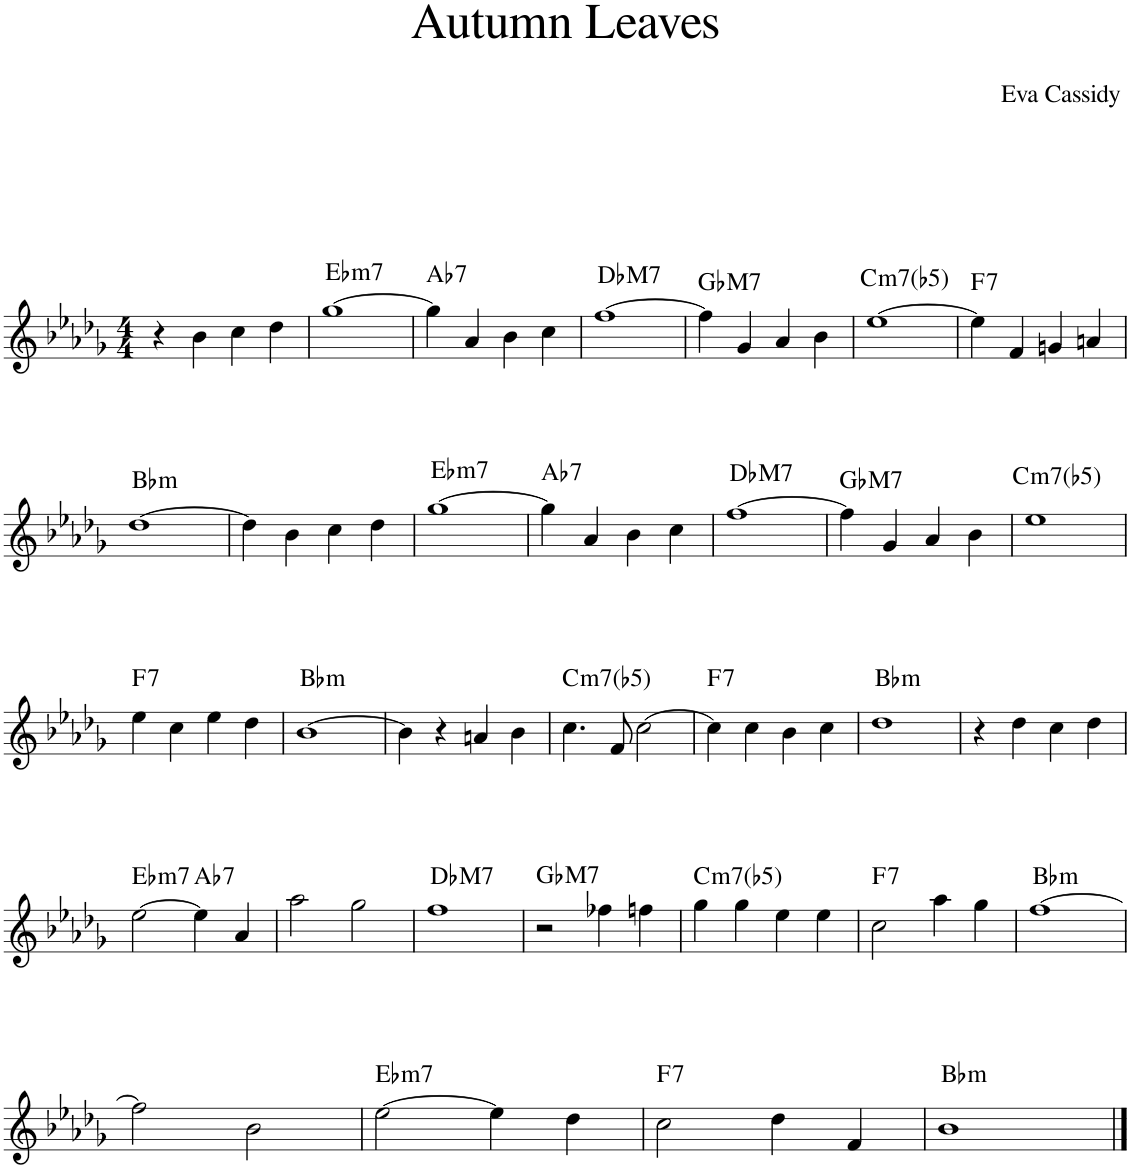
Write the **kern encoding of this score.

**kern	**harte
*part1	*part1
*staff1	*
*I"Piano	*
*I'Pno.	*
*clefG2	*
*k[b-e-a-d-g-]	*
*M4/4	*
=1	=1
4r	.
4b-\	.
4cc\	.
4dd-\	.
=2	=2
!	!LO:H:kt=m7
[1gg-	Eb:min7
=3	=3
!	!LO:H:kt=7
4gg-\]	Ab:7
4a-/	.
4b-\	.
4cc\	.
=4	=4
!	!LO:H:kt=M7
[1ff	Db:maj7
=5	=5
!	!LO:H:kt=M7
4ff\]	Gb:maj7
4g-/	.
4a-/	.
4b-\	.
=6	=6
!	!LO:H:kt=m7(b5)
[1ee-	C:hdim7
=7	=7
!	!LO:H:kt=7
4ee-\]	F:7
4f/	.
4gn/	.
4an/	.
!!LO:LB:g=z
=8	=8
!	!LO:H:kt=m
[1dd-	Bb:min
=9	=9
4dd-\]	.
4b-\	.
4cc\	.
4dd-\	.
=10	=10
!	!LO:H:kt=m7
[1gg-	Eb:min7
=11	=11
!	!LO:H:kt=7
4gg-\]	Ab:7
4a-/	.
4b-\	.
4cc\	.
=12	=12
!	!LO:H:kt=M7
[1ff	Db:maj7
=13	=13
!	!LO:H:kt=M7
4ff\]	Gb:maj7
4g-/	.
4a-/	.
4b-\	.
=14	=14
!	!LO:H:kt=m7(b5)
1ee-	C:hdim7
!!LO:LB:g=z
=15	=15
!	!LO:H:kt=7
4ee-\	F:7
4cc\	.
4ee-\	.
4dd-\	.
=16	=16
!	!LO:H:kt=m
[1b-	Bb:min
=17	=17
4b-\]	.
4r	.
4an/	.
4b-\	.
=18	=18
!	!LO:H:kt=m7(b5)
4.cc\	C:hdim7
8f/	.
[2cc\	.
=19	=19
!	!LO:H:kt=7
4cc\]	F:7
4cc\	.
4b-\	.
4cc\	.
=20	=20
!	!LO:H:kt=m
1dd-	Bb:min
=21	=21
4r	.
4dd-\	.
4cc\	.
4dd-\	.
!!LO:LB:g=z
=22	=22
!	!LO:H:kt=m7
[2ee-\	Eb:min7
!	!LO:H:kt=7
4ee-\]	Ab:7
4a-/	.
=23	=23
2aa-\	.
2gg-\	.
=24	=24
!	!LO:H:kt=M7
1ff	Db:maj7
=25	=25
!	!LO:H:kt=M7
2r	Gb:maj7
4ff-X\	.
4ffn\	.
=26	=26
!	!LO:H:kt=m7(b5)
4gg-\	C:hdim7
4gg-\	.
4ee-\	.
4ee-\	.
=27	=27
!	!LO:H:kt=7
2cc\	F:7
4aa-\	.
4gg-\	.
=28	=28
!	!LO:H:kt=m
[1ff	Bb:min
!!LO:LB:g=z
=29	=29
2ff\]	.
2b-\	.
=30	=30
!	!LO:H:kt=m7
[2ee-\	Eb:min7
4ee-\]	.
4dd-\	.
=31	=31
!	!LO:H:kt=7
2cc\	F:7
4dd-\	.
4f/	.
=32	=32
!	!LO:H:kt=m
1b-	Bb:min
==	==
*-	*-
